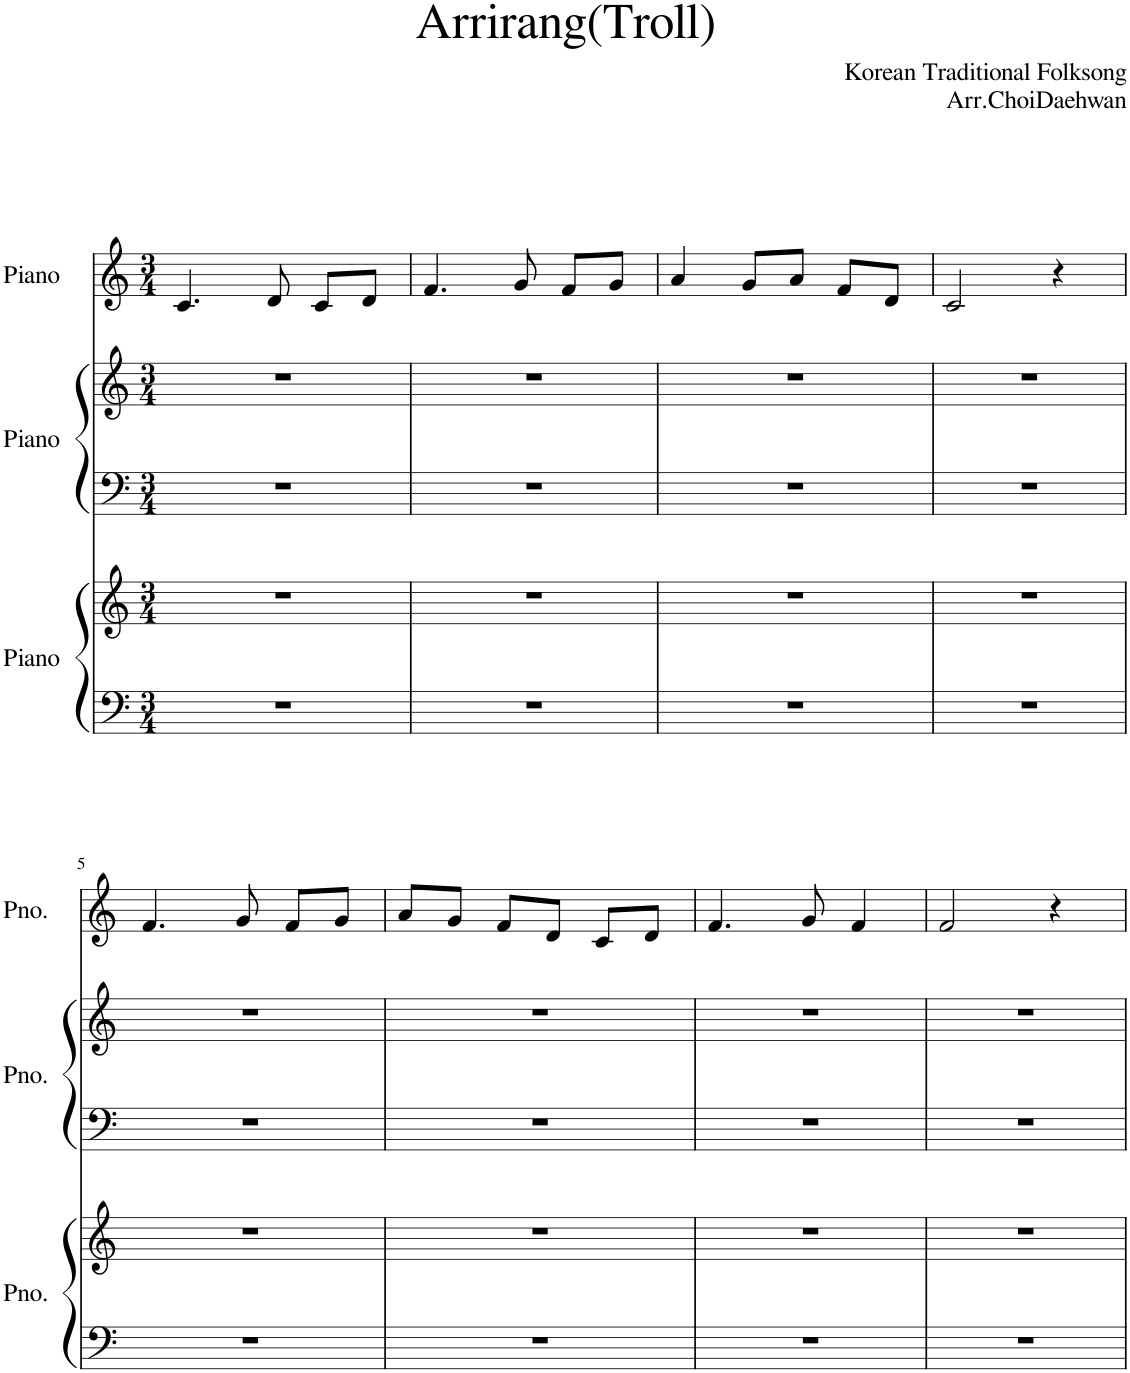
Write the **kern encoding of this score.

**kern	**kern	**kern	**kern	**kern
*part3	*part3	*part2	*part2	*part1
*staff5	*staff4	*staff3	*staff2	*staff1
*I"Piano	*	*I"Piano	*	*I"Piano
*I'Pno.	*	*I'Pno.	*	*I'Pno.
*clefF4	*clefG2	*clefF4	*clefG2	*clefG2
*k[]	*k[]	*k[]	*k[]	*k[]
*M3/4	*M3/4	*M3/4	*M3/4	*M3/4
=1	=1	=1	=1	=1
2.r	2.r	2.r	2.r	4.c/
.	.	.	.	8d/
.	.	.	.	8c/L
.	.	.	.	8d/J
=2	=2	=2	=2	=2
2.r	2.r	2.r	2.r	4.f/
.	.	.	.	8g/
.	.	.	.	8f/L
.	.	.	.	8g/J
=3	=3	=3	=3	=3
2.r	2.r	2.r	2.r	4a/
.	.	.	.	8g/L
.	.	.	.	8a/J
.	.	.	.	8f/L
.	.	.	.	8d/J
=4	=4	=4	=4	=4
2.r	2.r	2.r	2.r	2c/
.	.	.	.	4r
!!LO:LB:g=z
=5	=5	=5	=5	=5
2.r	2.r	2.r	2.r	4.f/
.	.	.	.	8g/
.	.	.	.	8f/L
.	.	.	.	8g/J
=6	=6	=6	=6	=6
2.r	2.r	2.r	2.r	8a/L
.	.	.	.	8g/J
.	.	.	.	8f/L
.	.	.	.	8d/J
.	.	.	.	8c/L
.	.	.	.	8d/J
=7	=7	=7	=7	=7
2.r	2.r	2.r	2.r	4.f/
.	.	.	.	8g/
.	.	.	.	4f/
=8	=8	=8	=8	=8
2.r	2.r	2.r	2.r	2f/
.	.	.	.	4r
=	=	=	=	=
*-	*-	*-	*-	*-
